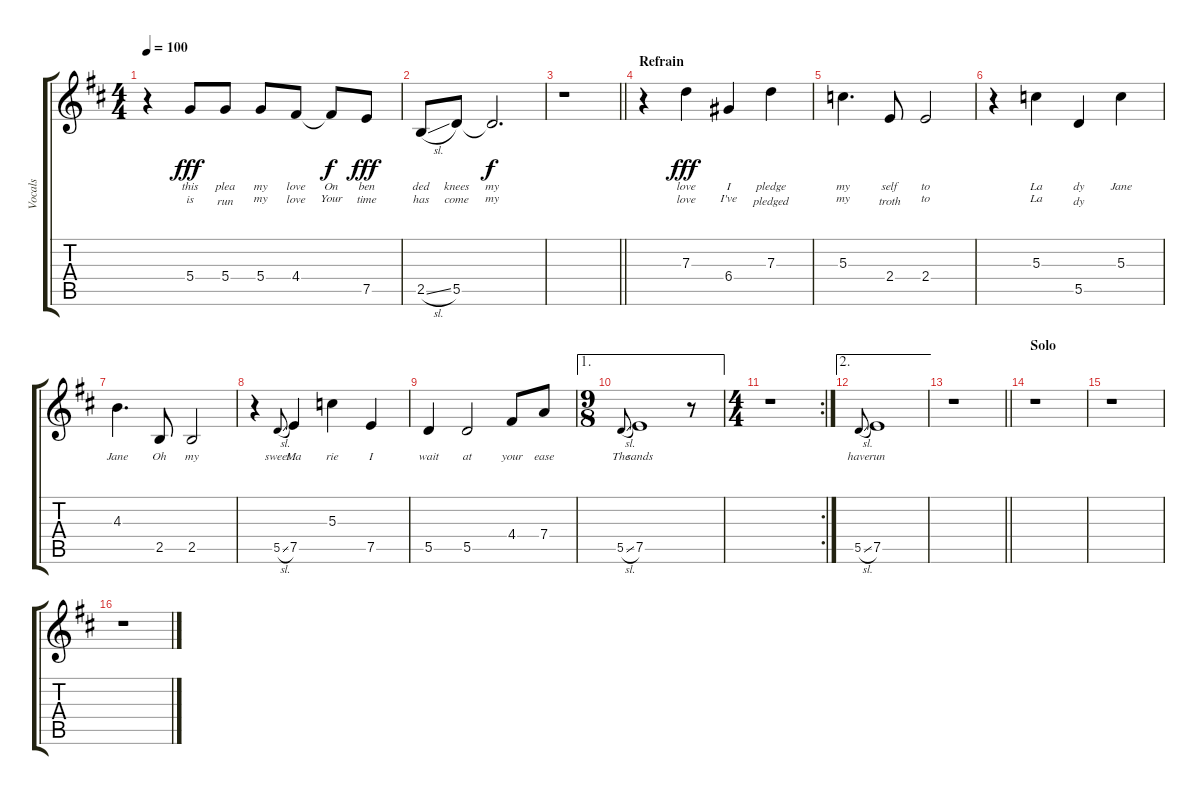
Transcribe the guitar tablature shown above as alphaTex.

\track ("Vocals" "Vocals") {instrument acousticguitarsteel}
\staff {score tabs}
\tuning (E4 B3 G3 D3 A2 E2) {hide}
\ts (4 4)
\tempo 100
\clef g2
\ks d
r.4{dy f} 5.4.8{lyrics (0 "this") lyrics (1 "is") lyrics (2 "") lyrics (3 "") lyrics (4 "") dy fff} 5.4.8{lyrics (0 "plea") lyrics (1 "run") lyrics (2 "") lyrics (3 "") lyrics (4 "")} 5.4.8{lyrics (0 "my") lyrics (1 "my") lyrics (2 "") lyrics (3 "") lyrics (4 "")} 4.4.8{lyrics (0 "love") lyrics (1 "love") lyrics (2 "") lyrics (3 "") lyrics (4 "")} 4.4{t}.8{lyrics (0 "On") lyrics (1 "Your") lyrics (2 "") lyrics (3 "") lyrics (4 "") dy f} 7.5.8{lyrics (0 "ben") lyrics (1 "time") lyrics (2 "") lyrics (3 "") lyrics (4 "") dy fff} |
2.5{sl}.8{lyrics (0 "ded") lyrics (1 "has") lyrics (2 "") lyrics (3 "") lyrics (4 "")} 5.5.8{lyrics (0 "knees") lyrics (1 "come") lyrics (2 "") lyrics (3 "") lyrics (4 "")} 5.5{t}.2{d lyrics (0 "my") lyrics (1 "my") lyrics (2 "") lyrics (3 "") lyrics (4 "") dy f} |
\barLineRight lightlight
r.1 |
\section ("" "Refrain")
r.4 7.3.4{lyrics (0 "love") lyrics (1 "love") lyrics (2 "") lyrics (3 "") lyrics (4 "") dy fff} 6.4.4{lyrics (0 "I") lyrics (1 "I've") lyrics (2 "") lyrics (3 "") lyrics (4 "")} 7.3.4{lyrics (0 "pledge") lyrics (1 "pledged") lyrics (2 "") lyrics (3 "") lyrics (4 "")} |
5.3.4{d lyrics (0 "my") lyrics (1 "my") lyrics (2 "") lyrics (3 "") lyrics (4 "")} 2.4.8{lyrics (0 "self") lyrics (1 "troth") lyrics (2 "") lyrics (3 "") lyrics (4 "")} 2.4.2{lyrics (0 "to") lyrics (1 "to") lyrics (2 "") lyrics (3 "") lyrics (4 "")} |
r.4 5.3.4{lyrics (0 "La") lyrics (1 "La") lyrics (2 "") lyrics (3 "") lyrics (4 "")} 5.5.4{lyrics (0 "dy") lyrics (1 "dy") lyrics (2 "") lyrics (3 "") lyrics (4 "")} 5.3.4{lyrics (0 "Jane") lyrics (1 "") lyrics (2 "") lyrics (3 "") lyrics (4 "")} |
4.3.4{d lyrics (0 "Jane") lyrics (1 "") lyrics (2 "") lyrics (3 "") lyrics (4 "")} 2.5.8{lyrics (0 "Oh") lyrics (1 "") lyrics (2 "") lyrics (3 "") lyrics (4 "")} 2.5.2{lyrics (0 "my") lyrics (1 "") lyrics (2 "") lyrics (3 "") lyrics (4 "")} |
r.4 5.5{sl}.8{lyrics (0 "sweet") lyrics (1 "") lyrics (2 "") lyrics (3 "") lyrics (4 "") gr onbeat} 7.5.4{lyrics (0 "Ma") lyrics (1 "") lyrics (2 "") lyrics (3 "") lyrics (4 "")} 5.3.4{lyrics (0 "rie") lyrics (1 "") lyrics (2 "") lyrics (3 "") lyrics (4 "")} 7.5.4{lyrics (0 "I") lyrics (1 "") lyrics (2 "") lyrics (3 "") lyrics (4 "")} |
5.5.4{lyrics (0 "wait") lyrics (1 "") lyrics (2 "") lyrics (3 "") lyrics (4 "")} 5.5.2{lyrics (0 "at") lyrics (1 "") lyrics (2 "") lyrics (3 "") lyrics (4 "")} 4.4.8{lyrics (0 "your") lyrics (1 "") lyrics (2 "") lyrics (3 "") lyrics (4 "")} 7.4.8{lyrics (0 "ease") lyrics (1 "") lyrics (2 "") lyrics (3 "") lyrics (4 "")} |
\ae 1
\ts (9 8)
5.5{sl}.8{lyrics (0 "The") lyrics (1 "") lyrics (2 "") lyrics (3 "") lyrics (4 "") gr onbeat} 7.5.1{lyrics (0 "sands") lyrics (1 "") lyrics (2 "") lyrics (3 "") lyrics (4 "")} r.8 |
\rc 2
\ts (4 4)
r.1 |
\ae 2
5.5{sl}.8{lyrics (0 "have") lyrics (1 "") lyrics (2 "") lyrics (3 "") lyrics (4 "") gr onbeat} 7.5.1{lyrics (0 "run") lyrics (1 "") lyrics (2 "") lyrics (3 "") lyrics (4 "")} |
\barLineRight lightlight
r.1 |
\section ("" "Solo")
r.1 |
r.1 |
r.1
